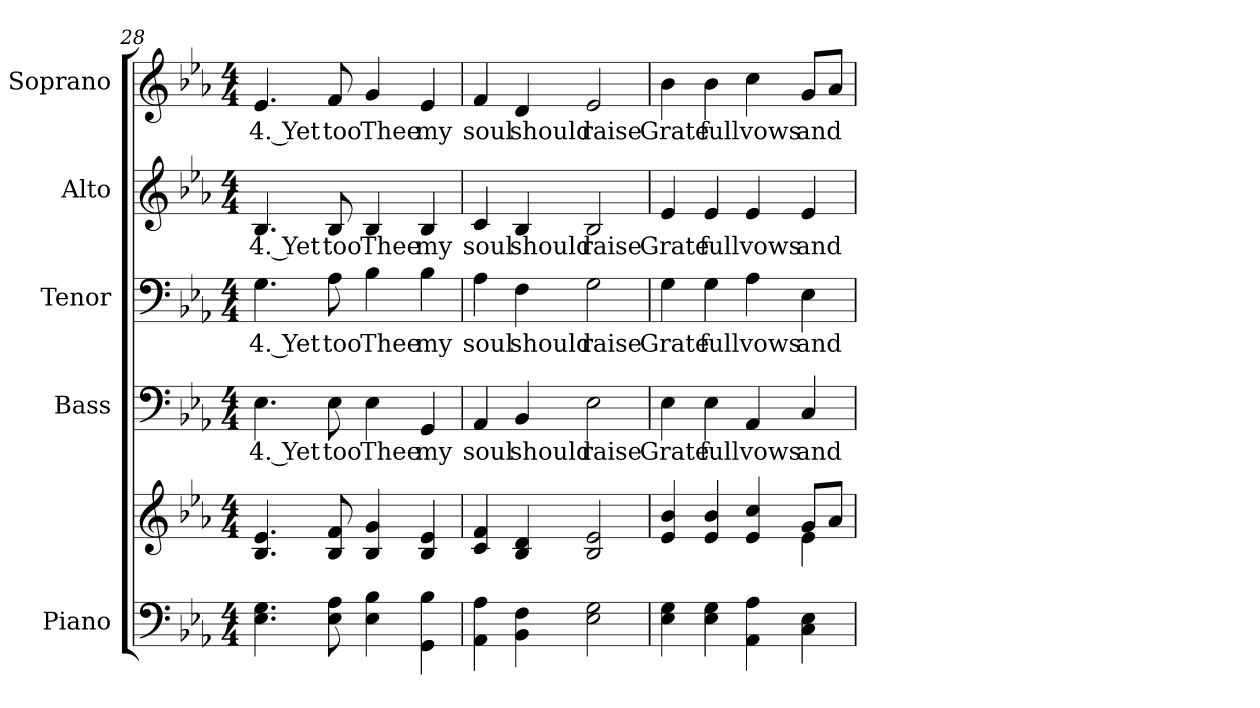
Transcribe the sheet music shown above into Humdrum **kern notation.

**kern	**kern	**kern	**text	**kern	**text	**kern	**text	**kern	**text
*part5	*part5	*part4	*part4	*part3	*part3	*part2	*part2	*part1	*part1
*staff6	*staff5	*staff4	*staff4	*staff3	*staff3	*staff2	*staff2	*staff1	*staff1
*I"Piano	*	*I"Bass	*	*I"Tenor	*	*I"Alto	*	*I"Soprano	*
*I'Pno.	*	*I'B.	*	*I'T.	*	*I'A.	*	*I'S.	*
*clefF4	*clefG2	*clefF4	*	*clefF4	*	*clefG2	*	*clefG2	*
*k[b-e-a-]	*k[b-e-a-]	*k[b-e-a-]	*	*k[b-e-a-]	*	*k[b-e-a-]	*	*k[b-e-a-]	*
*E-:	*E-:	*E-:	*	*E-:	*	*E-:	*	*E-:	*
*M4/4	*M4/4	*M4/4	*	*M4/4	*	*M4/4	*	*M4/4	*
=28	=28	=28	=28	=28	=28	=28	=28	=28	=28
!	!	!	!LO:LY:b:color=#000000	!	!	!	!	!	!
!	!	!	!	!	!LO:LY:b:color=#000000	!	!	!	!
!	!	!	!	!	!	!	!LO:LY:b:color=#000000	!	!
!	!	!	!	!	!	!	!	!	!LO:LY:b:color=#000000
4.E-i\ 4.Gi	4.B-i/ 4.e-i	4.E-i\	4. Yet	4.Gi\	4. Yet	4.B-i/	4. Yet	4.e-i/	4. Yet
!	!	!	!LO:LY:b:color=#000000	!	!	!	!	!	!
!	!	!	!	!	!LO:LY:b:color=#000000	!	!	!	!
!	!	!	!	!	!	!	!LO:LY:b:color=#000000	!	!
!	!	!	!	!	!	!	!	!	!LO:LY:b:color=#000000
8E-i\ 8A-i	8B-i/ 8fi	8E-i\	too	8A-i\	too	8B-i/	too	8fi/	too
!	!	!	!LO:LY:b:color=#000000	!	!	!	!	!	!
!	!	!	!	!	!LO:LY:b:color=#000000	!	!	!	!
!	!	!	!	!	!	!	!LO:LY:b:color=#000000	!	!
!	!	!	!	!	!	!	!	!	!LO:LY:b:color=#000000
4E-i\ 4B-i	4B-i/ 4gi	4E-i\	Thee	4B-i\	Thee	4B-i/	Thee	4gi/	Thee
!	!	!	!LO:LY:b:color=#000000	!	!	!	!	!	!
!	!	!	!	!	!LO:LY:b:color=#000000	!	!	!	!
!	!	!	!	!	!	!	!LO:LY:b:color=#000000	!	!
!	!	!	!	!	!	!	!	!	!LO:LY:b:color=#000000
4GGi\ 4B-i	4B-i/ 4e-i	4GGi/	my	4B-i\	my	4B-i/	my	4e-i/	my
!!LO:PB:g=z
=29	=29	=29	=29	=29	=29	=29	=29	=29	=29
!	!	!	!LO:LY:b:color=#000000	!	!	!	!	!	!
!	!	!	!	!	!LO:LY:b:color=#000000	!	!	!	!
!	!	!	!	!	!	!	!LO:LY:b:color=#000000	!	!
!	!	!	!	!	!	!	!	!	!LO:LY:b:color=#000000
4AA-i\ 4A-i	4ci/ 4fi	4AA-i/	soul	4A-i\	soul	4ci/	soul	4fi/	soul
!	!	!	!LO:LY:b:color=#000000	!	!	!	!	!	!
!	!	!	!	!	!LO:LY:b:color=#000000	!	!	!	!
!	!	!	!	!	!	!	!LO:LY:b:color=#000000	!	!
!	!	!	!	!	!	!	!	!	!LO:LY:b:color=#000000
4BB-i\ 4Fi	4B-i/ 4di	4BB-i/	should	4Fi\	should	4B-i/	should	4di/	should
!	!	!	!LO:LY:b:color=#000000	!	!	!	!	!	!
!	!	!	!	!	!LO:LY:b:color=#000000	!	!	!	!
!	!	!	!	!	!	!	!LO:LY:b:color=#000000	!	!
!	!	!	!	!	!	!	!	!	!LO:LY:b:color=#000000
2E-i\ 2Gi	2B-i/ 2e-i	2E-i\	raise	2Gi\	raise	2B-i/	raise	2e-i/	raise
=30	=30	=30	=30	=30	=30	=30	=30	=30	=30
*	*^	*	*	*	*	*	*	*	*
!	!	!	!	!LO:LY:b:color=#000000	!	!	!	!	!	!
!	!	!	!	!	!	!LO:LY:b:color=#000000	!	!	!	!
!	!	!	!	!	!	!	!	!LO:LY:b:color=#000000	!	!
!	!	!	!	!	!	!	!	!	!	!LO:LY:b:color=#000000
4E-i\ 4Gi	4e-i/ 4b-i	2ryy	4E-i\	Grate	4Gi\	Grate	4e-i/	Grate	4b-i\	Grate
!	!	!	!	!LO:LY:b:color=#000000	!	!	!	!	!	!
!	!	!	!	!	!	!LO:LY:b:color=#000000	!	!	!	!
!	!	!	!	!	!	!	!	!LO:LY:b:color=#000000	!	!
!	!	!	!	!	!	!	!	!	!	!LO:LY:b:color=#000000
4E-i\ 4Gi	4e-i/ 4b-i	.	4E-i\	full	4Gi\	full	4e-i/	full	4b-i\	full
!	!	!	!	!LO:LY:b:color=#000000	!	!	!	!	!	!
!	!	!	!	!	!	!LO:LY:b:color=#000000	!	!	!	!
!	!	!	!	!	!	!	!	!LO:LY:b:color=#000000	!	!
!	!	!	!	!	!	!	!	!	!	!LO:LY:b:color=#000000
4AA-i\ 4A-i	4e-i/ 4cci	4ryy	4AA-i/	vows	4A-i\	vows	4e-i/	vows	4cci\	vows
!	!	!	!	!LO:LY:b:color=#000000	!	!	!	!	!	!
!	!	!	!	!	!	!LO:LY:b:color=#000000	!	!	!	!
!	!	!	!	!	!	!	!	!LO:LY:b:color=#000000	!	!
!	!	!	!	!	!	!	!	!	!	!LO:LY:b:color=#000000
4Ci\ 4E-i	8gi/L	4e-i\	4Ci/	and	4E-i\	and	4e-i/	and	8gi/L	and
.	8a-i/J	.	.	.	.	.	.	.	8a-i/J	.
*	*v	*v	*	*	*	*	*	*	*	*
=	=	=	=	=	=	=	=	=	=
*-	*-	*-	*-	*-	*-	*-	*-	*-	*-
